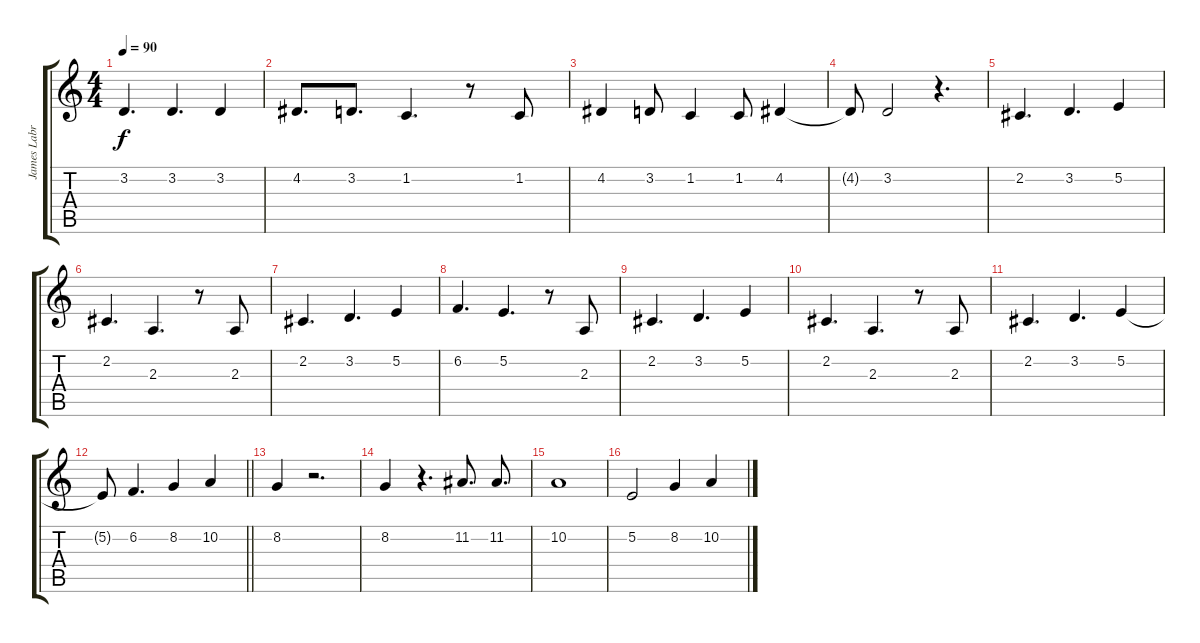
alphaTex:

\track ("James Labrie" "James Labr") {instrument flute}
\staff {score tabs}
\tuning (E4 B3 G3 D3 A2 E2) {hide}
\ts (4 4)
\tempo 90
\clef g2
\ks c
3.2.4{d dy f} 3.2.4{d} 3.2.4 |
4.2.8{d} 3.2.8{d} 1.2.4{d} r.8 1.2.8 |
4.2.4 3.2.8 1.2.4 1.2.8 4.2.4 |
4.2{t}.8 3.2.2 r.4{d} |
2.2.4{d} 3.2.4{d} 5.2.4 |
2.2.4{d} 2.3.4{d} r.8 2.3.8 |
2.2.4{d} 3.2.4{d} 5.2.4 |
6.2.4{d} 5.2.4{d} r.8 2.3.8 |
2.2.4{d} 3.2.4{d} 5.2.4 |
2.2.4{d} 2.3.4{d} r.8 2.3.8 |
2.2.4{d} 3.2.4{d} 5.2.4 |
\barLineRight lightlight
5.2{t}.8 6.2.4{d} 8.2.4 10.2.4 |
8.2.4 r.2{d} |
8.2.4 r.4{d} 11.2.8{d} 11.2.8{d} |
10.2.1 |
5.2.2 8.2.4 10.2.4
